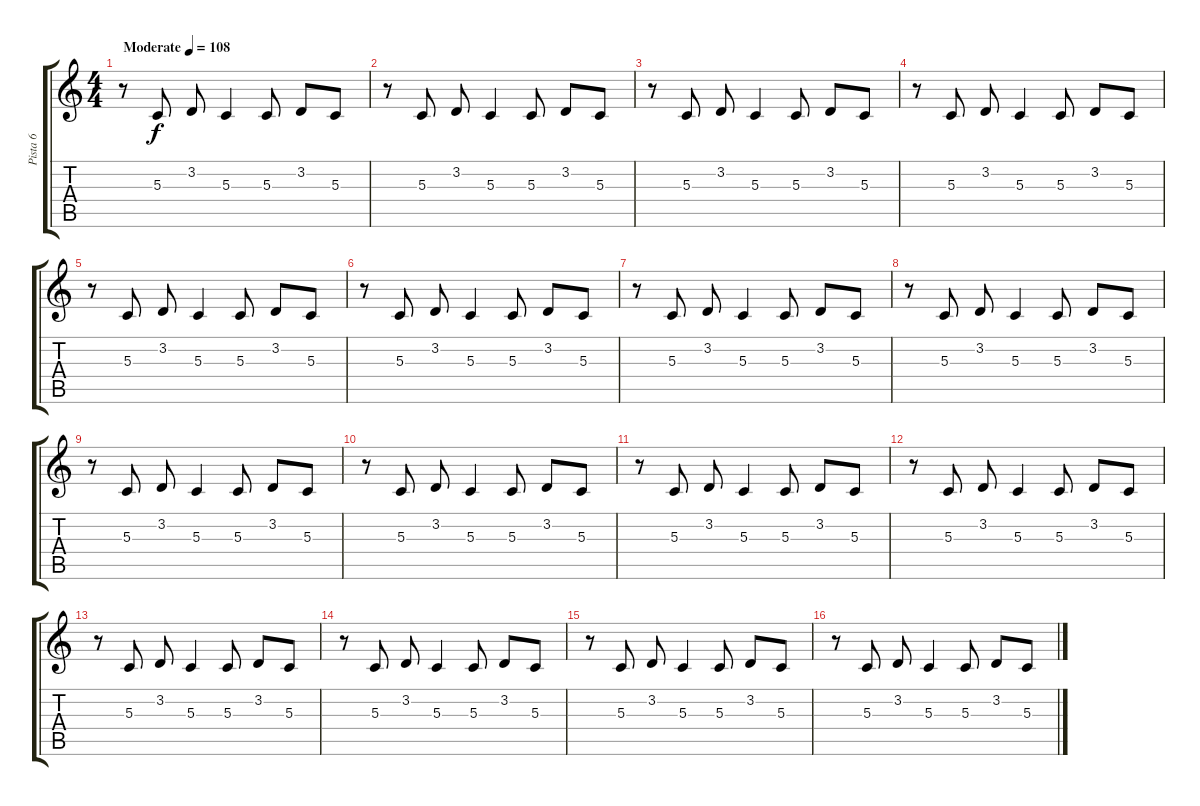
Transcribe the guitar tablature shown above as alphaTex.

\track ("Pista 6" "Pista 6") {instrument lead2sawtooth}
\staff {score tabs}
\tuning (E4 B3 G3 D3 A2 E2) {hide}
\ts (4 4)
\tempo (108 "Moderate")
\clef g2
\ks c
r.8{dy f instrument lead2sawtooth} 5.3.8 3.2.8 5.3.4 5.3.8 3.2.8 5.3.8 |
r.8 5.3.8 3.2.8 5.3.4 5.3.8 3.2.8 5.3.8 |
r.8 5.3.8 3.2.8 5.3.4 5.3.8 3.2.8 5.3.8 |
r.8 5.3.8 3.2.8 5.3.4 5.3.8 3.2.8 5.3.8 |
r.8 5.3.8 3.2.8 5.3.4 5.3.8 3.2.8 5.3.8 |
r.8 5.3.8 3.2.8 5.3.4 5.3.8 3.2.8 5.3.8 |
r.8 5.3.8 3.2.8 5.3.4 5.3.8 3.2.8 5.3.8 |
r.8 5.3.8 3.2.8 5.3.4 5.3.8 3.2.8 5.3.8 |
r.8 5.3.8 3.2.8 5.3.4 5.3.8 3.2.8 5.3.8 |
r.8 5.3.8 3.2.8 5.3.4 5.3.8 3.2.8 5.3.8 |
r.8 5.3.8 3.2.8 5.3.4 5.3.8 3.2.8 5.3.8 |
r.8 5.3.8 3.2.8 5.3.4 5.3.8 3.2.8 5.3.8 |
r.8 5.3.8 3.2.8 5.3.4 5.3.8 3.2.8 5.3.8 |
r.8 5.3.8 3.2.8 5.3.4 5.3.8 3.2.8 5.3.8 |
r.8 5.3.8 3.2.8 5.3.4 5.3.8 3.2.8 5.3.8 |
r.8 5.3.8 3.2.8 5.3.4 5.3.8 3.2.8 5.3.8
